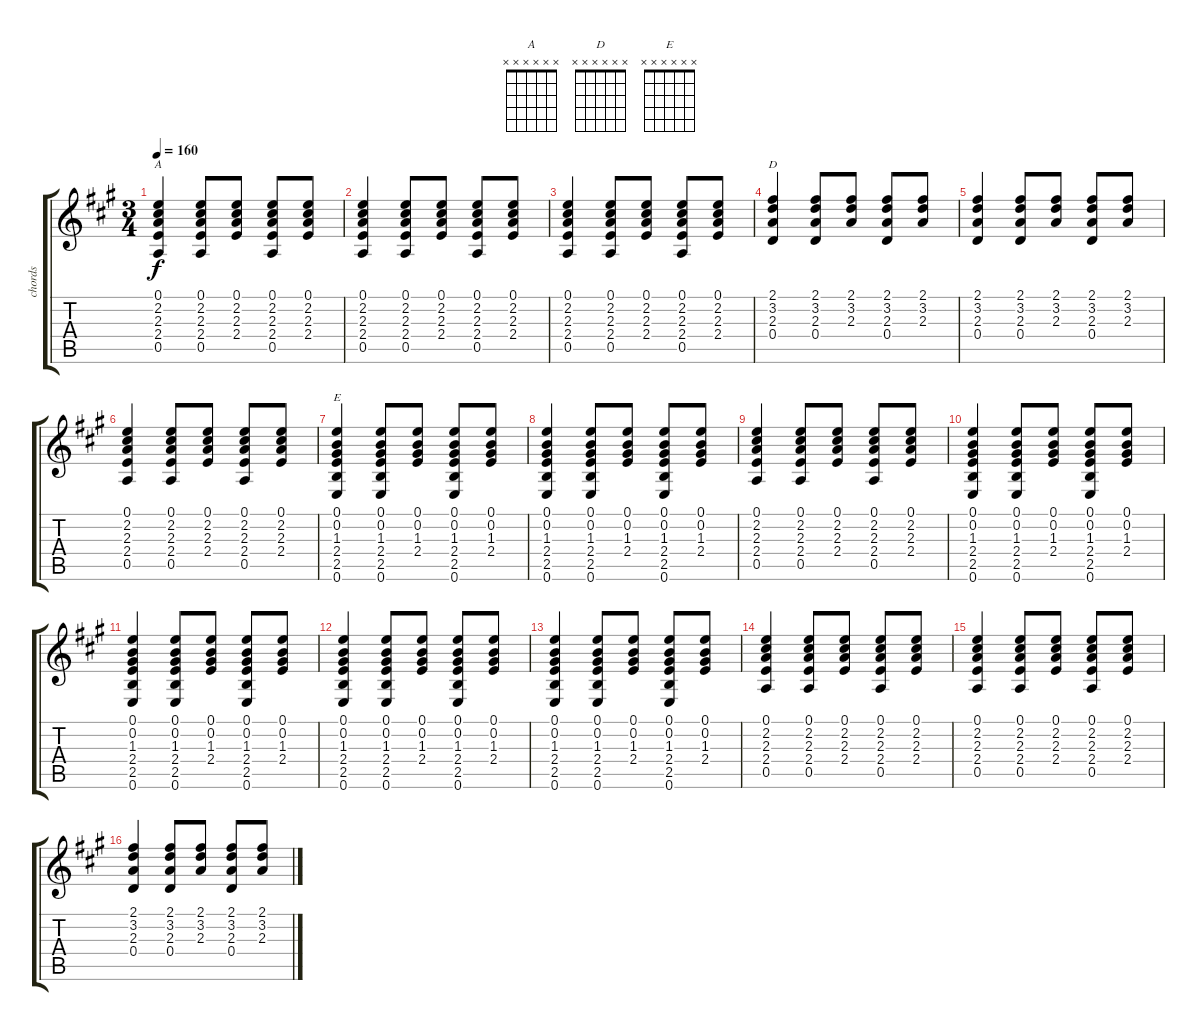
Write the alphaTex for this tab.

\track ("chords" "chords") {instrument acousticguitarsteel}
\staff {score tabs}
\tuning (E4 B3 G3 D3 A2 E2) {hide}
\chord ("A" x x x x x x)
\chord ("D" x x x x x x)
\chord ("E" x x x x x x)
\ts (3 4)
\tempo 160
\clef g2
\ks a
(0.1 2.2 2.3 2.4 0.5).4{ch "A" dy f} (0.1 2.2 2.3 2.4 0.5).8 (0.1 2.2 2.3 2.4).8 (0.1 2.2 2.3 2.4 0.5).8 (0.1 2.2 2.3 2.4).8 |
(0.1 2.2 2.3 2.4 0.5).4 (0.1 2.2 2.3 2.4 0.5).8 (0.1 2.2 2.3 2.4).8 (0.1 2.2 2.3 2.4 0.5).8 (0.1 2.2 2.3 2.4).8 |
(0.1 2.2 2.3 2.4 0.5).4 (0.1 2.2 2.3 2.4 0.5).8 (0.1 2.2 2.3 2.4).8 (0.1 2.2 2.3 2.4 0.5).8 (0.1 2.2 2.3 2.4).8 |
(2.1 3.2 2.3 0.4).4{ch "D"} (2.1 3.2 2.3 0.4).8 (2.1 3.2 2.3).8 (2.1 3.2 2.3 0.4).8 (2.1 3.2 2.3).8 |
(2.1 3.2 2.3 0.4).4 (2.1 3.2 2.3 0.4).8 (2.1 3.2 2.3).8 (2.1 3.2 2.3 0.4).8 (2.1 3.2 2.3).8 |
(0.1 2.2 2.3 2.4 0.5).4 (0.1 2.2 2.3 2.4 0.5).8 (0.1 2.2 2.3 2.4).8 (0.1 2.2 2.3 2.4 0.5).8 (0.1 2.2 2.3 2.4).8 |
(0.1 0.2 1.3 2.4 2.5 0.6).4{ch "E"} (0.1 0.2 1.3 2.4 2.5 0.6).8 (0.1 0.2 1.3 2.4).8 (0.1 0.2 1.3 2.4 2.5 0.6).8 (0.1 0.2 1.3 2.4).8 |
(0.1 0.2 1.3 2.4 2.5 0.6).4 (0.1 0.2 1.3 2.4 2.5 0.6).8 (0.1 0.2 1.3 2.4).8 (0.1 0.2 1.3 2.4 2.5 0.6).8 (0.1 0.2 1.3 2.4).8 |
(0.1 2.2 2.3 2.4 0.5).4 (0.1 2.2 2.3 2.4 0.5).8 (0.1 2.2 2.3 2.4).8 (0.1 2.2 2.3 2.4 0.5).8 (0.1 2.2 2.3 2.4).8 |
(0.1 0.2 1.3 2.4 2.5 0.6).4 (0.1 0.2 1.3 2.4 2.5 0.6).8 (0.1 0.2 1.3 2.4).8 (0.1 0.2 1.3 2.4 2.5 0.6).8 (0.1 0.2 1.3 2.4).8 |
(0.1 0.2 1.3 2.4 2.5 0.6).4 (0.1 0.2 1.3 2.4 2.5 0.6).8 (0.1 0.2 1.3 2.4).8 (0.1 0.2 1.3 2.4 2.5 0.6).8 (0.1 0.2 1.3 2.4).8 |
(0.1 0.2 1.3 2.4 2.5 0.6).4 (0.1 0.2 1.3 2.4 2.5 0.6).8 (0.1 0.2 1.3 2.4).8 (0.1 0.2 1.3 2.4 2.5 0.6).8 (0.1 0.2 1.3 2.4).8 |
(0.1 0.2 1.3 2.4 2.5 0.6).4 (0.1 0.2 1.3 2.4 2.5 0.6).8 (0.1 0.2 1.3 2.4).8 (0.1 0.2 1.3 2.4 2.5 0.6).8 (0.1 0.2 1.3 2.4).8 |
(0.1 2.2 2.3 2.4 0.5).4 (0.1 2.2 2.3 2.4 0.5).8 (0.1 2.2 2.3 2.4).8 (0.1 2.2 2.3 2.4 0.5).8 (0.1 2.2 2.3 2.4).8 |
(0.1 2.2 2.3 2.4 0.5).4 (0.1 2.2 2.3 2.4 0.5).8 (0.1 2.2 2.3 2.4).8 (0.1 2.2 2.3 2.4 0.5).8 (0.1 2.2 2.3 2.4).8 |
(2.1 3.2 2.3 0.4).4 (2.1 3.2 2.3 0.4).8 (2.1 3.2 2.3).8 (2.1 3.2 2.3 0.4).8 (2.1 3.2 2.3).8
